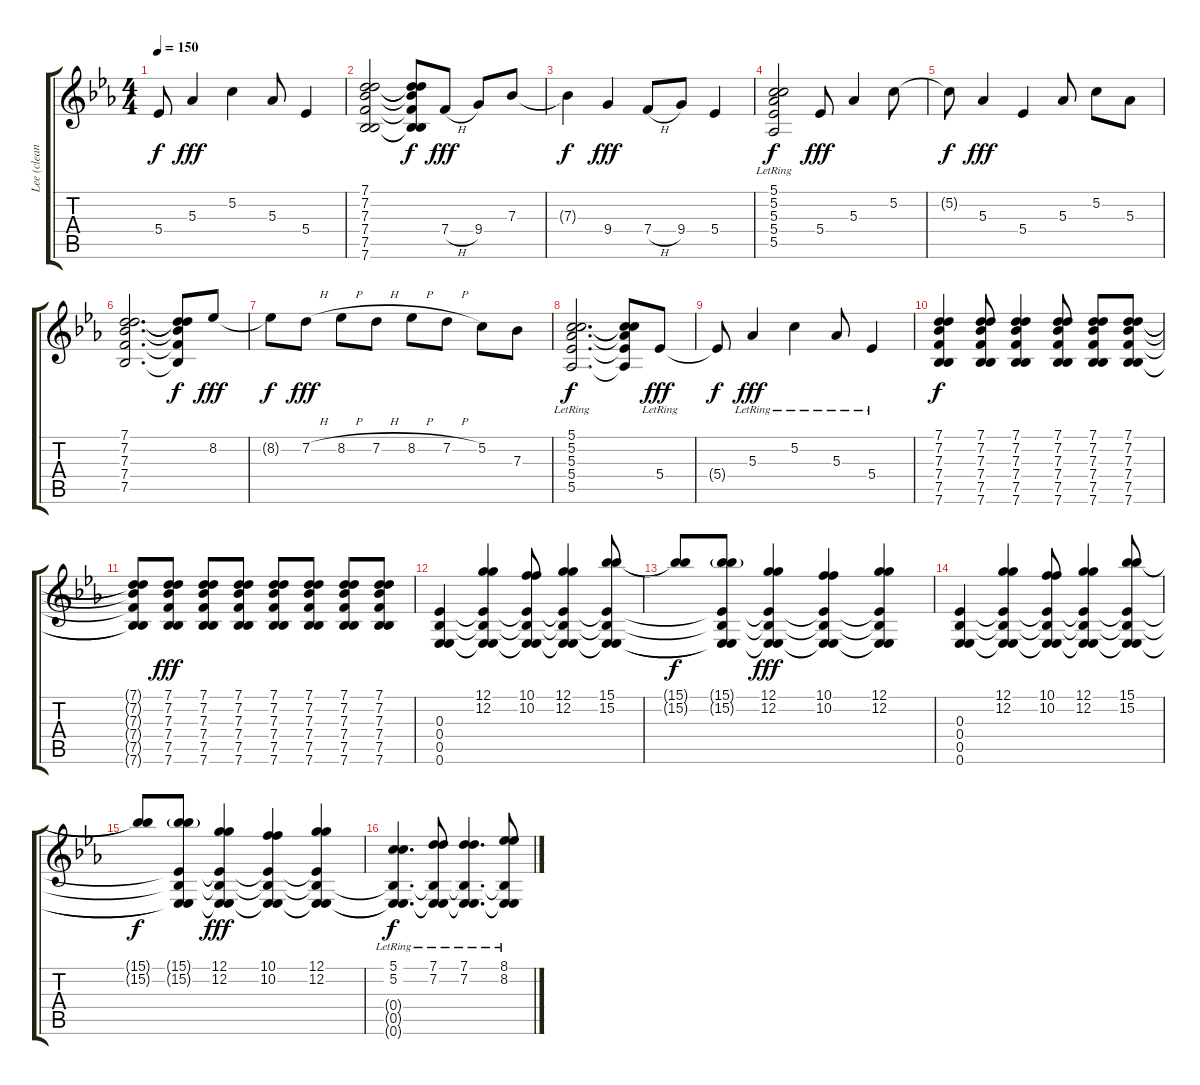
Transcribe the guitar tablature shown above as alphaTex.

\track ("Lee (clean)" "Lee (clean") {instrument electricguitarjazz}
\staff {score tabs}
\tuning (G3 G3 Eb3 Bb2 Eb2 Eb2) {hide}
\ts (4 4)
\tempo 150
\clef g2
\ks eb
5.4{t}.8{dy f} 5.3.4{dy fff} 5.2.4 5.3.8 5.4.4 |
(7.1 7.2 7.3 7.4 7.5 7.6).2 (7.1{t} 7.2{t} 7.3{t} 7.4{t} 7.5{t} 7.6{t}).8{dy f} 7.4{h}.8{dy fff} 9.4.8 7.3.8 |
7.3{t}.4{dy f} 9.4.4{dy fff} 7.4{h}.8 9.4.8 5.4.4 |
(5.1 5.2 5.3{lr} 5.4 5.5).2{dy f} 5.4.8{dy fff} 5.3.4 5.2.8 |
5.2{t}.8{dy f} 5.3.4{dy fff} 5.4.4 5.3.8 5.2.8 5.3.8 |
(7.1 7.2 7.3 7.4 7.5).2{d} (7.1{t} 7.2{t} 7.3{t} 7.4{t} 7.5{t}).8{dy f} 8.2.8{dy fff} |
8.2{t}.8{dy f} 7.2{h}.8{dy fff} 8.2{h}.8 7.2{h}.8 8.2{h}.8 7.2{h}.8 5.2.8 7.3.8 |
(5.1 5.2 5.3{lr} 5.4 5.5).2{d dy f} (5.1{t} 5.2{t} 5.3{t} 5.4{t} 5.5{t}).8 5.4{lr}.8{dy fff} |
5.4{t}.8{dy f} 5.3{lr}.4{dy fff} 5.2{lr}.4 5.3{lr}.8 5.4{lr}.4 |
(7.1 7.2 7.3 7.4 7.5 7.6).4{dy f} (7.1 7.2 7.3 7.4 7.5 7.6).8 (7.1 7.2 7.3 7.4 7.5 7.6).4 (7.1 7.2 7.3 7.4 7.5 7.6).8 (7.1 7.2 7.3 7.4 7.5 7.6).8 (7.1 7.2 7.3 7.4 7.5 7.6).8 |
(7.1{t} 7.2{t} 7.3{t} 7.4{t} 7.5{t} 7.6{t}).8 (7.1 7.2 7.3 7.4 7.5 7.6).8{dy fff} (7.1 7.2 7.3 7.4 7.5 7.6).8 (7.1 7.2 7.3 7.4 7.5 7.6).8 (7.1 7.2 7.3 7.4 7.5 7.6).8 (7.1 7.2 7.3 7.4 7.5 7.6).8 (7.1 7.2 7.3 7.4 7.5 7.6).8 (7.1 7.2 7.3 7.4 7.5 7.6).8 |
(0.3 0.4 0.5 0.6).4 (12.1 12.2 0.3{t} 0.4{t} 0.5{t} 0.6{t}).4 (10.1 10.2 0.3{t} 0.4{t} 0.5{t} 0.6{t}).8 (12.1 12.2 0.3{t} 0.4{t} 0.5{t} 0.6{t}).4 (15.1 15.2 0.3{t} 0.4{t} 0.5{t} 0.6{t}).8 |
(15.1{t} 15.2{t}).8{dy f} (15.1{g} 15.2{g} 0.3{t} 0.4{t} 0.5{t} 0.6{t}).8 (12.1 12.2 0.3{t} 0.4{t} 0.5{t} 0.6{t}).4{dy fff} (10.1 10.2 0.3{t} 0.4{t} 0.5{t} 0.6{t}).4 (12.1 12.2 0.3{t} 0.4{t} 0.5{t} 0.6{t}).4 |
(0.3 0.4 0.5 0.6).4 (12.1 12.2 0.3{t} 0.4{t} 0.5{t} 0.6{t}).4 (10.1 10.2 0.3{t} 0.4{t} 0.5{t} 0.6{t}).8 (12.1 12.2 0.3{t} 0.4{t} 0.5{t} 0.6{t}).4 (15.1 15.2 0.3{t} 0.4{t} 0.5{t} 0.6{t}).8 |
(15.1{t} 15.2{t}).8{dy f} (15.1{g} 15.2{g} 0.3{t} 0.4{t} 0.5{t} 0.6{t}).8 (12.1 12.2 0.3{t} 0.4{t} 0.5{t} 0.6{t}).4{dy fff} (10.1 10.2 0.3{t} 0.4{t} 0.5{t} 0.6{t}).4 (12.1 12.2 0.3{t} 0.4{t} 0.5{t} 0.6{t}).4 |
(5.1{lr} 5.2{lr} 0.4{t} 0.5{t} 0.6{t}).4{d dy f} (7.1{lr} 7.2{lr} 0.4{t} 0.5{t} 0.6{t}).8 (7.1{lr} 7.2{lr} 0.4{t} 0.5{t} 0.6{t}).4{d} (8.1{lr} 8.2{lr} 0.4{t} 0.5{t} 0.6{t}).8
